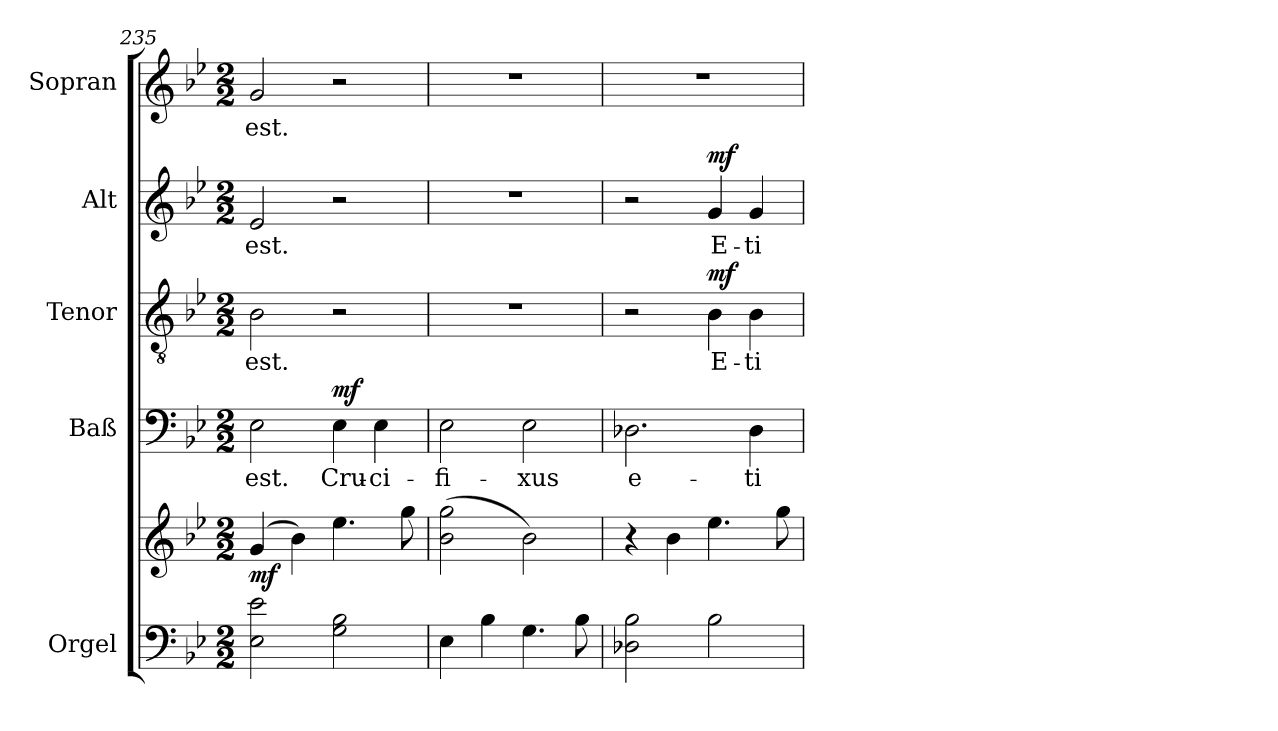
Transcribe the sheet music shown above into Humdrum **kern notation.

**kern	**kern	**dynam	**kern	**text	**dynam	**kern	**text	**dynam	**kern	**text	**dynam	**kern	**text
*part5	*part5	*part5	*part4	*part4	*part4	*part3	*part3	*part3	*part2	*part2	*part2	*part1	*part1
*staff6	*staff5	*staff5/6	*staff4	*staff4	*staff4	*staff3	*staff3	*staff3	*staff2	*staff2	*staff2	*staff1	*staff1
*I"Orgel	*	*	*I"Baß	*	*	*I"Tenor	*	*	*I"Alt	*	*	*I"Sopran	*
*I'Org.	*	*	*	*	*	*	*	*	*	*	*	*	*
*clefF4	*clefG2	*	*clefF4	*	*	*clefGv2	*	*	*clefG2	*	*	*clefG2	*
*k[b-e-]	*k[b-e-]	*	*k[b-e-]	*	*	*k[b-e-]	*	*	*k[b-e-]	*	*	*k[b-e-]	*
*B-:	*B-:	*	*B-:	*	*	*B-:	*	*	*B-:	*	*	*B-:	*
*M2/2	*M2/2	*	*M2/2	*	*	*M2/2	*	*	*M2/2	*	*	*M2/2	*
=235	=235	=235	=235	=235	=235	=235	=235	=235	=235	=235	=235	=235	=235
!	!	!LO:DY:b	!	!LO:LY:b	!	!	!LO:LY:b	!	!	!LO:LY:b	!	!	!LO:LY:b
2E-\ 2e-\	(4g/	mf	2E-\	est.	.	2B-\	est.	.	2e-/	est.	.	2g/	est.
.	4b-\)	.	.	.	.	.	.	.	.	.	.	.	.
!	!	!	!	!LO:LY:b	!LO:DY:a	!	!	!	!	!	!	!	!
2G\ 2B-\	4.ee-\	.	4E-\	Cru-	mf	2r	.	.	2r	.	.	2r	.
!	!	!	!	!LO:LY:b	!	!	!	!	!	!	!	!	!
.	.	.	4E-\	-ci-	.	.	.	.	.	.	.	.	.
.	8gg\	.	.	.	.	.	.	.	.	.	.	.	.
!!LO:PB:g=z
=236	=236	=236	=236	=236	=236	=236	=236	=236	=236	=236	=236	=236	=236
!	!	!	!	!LO:LY:b	!	!	!	!	!	!	!	!	!
4E-\	(>2b-\ 2gg\	.	2E-\	-fi-	.	1r	.	.	1r	.	.	1r	.
4B-\	.	.	.	.	.	.	.	.	.	.	.	.	.
!	!	!	!	!LO:LY:b	!	!	!	!	!	!	!	!	!
4.G\	2b-\)	.	2E-\	-xus	.	.	.	.	.	.	.	.	.
8B-\	.	.	.	.	.	.	.	.	.	.	.	.	.
=237	=237	=237	=237	=237	=237	=237	=237	=237	=237	=237	=237	=237	=237
!	!	!	!	!LO:LY:b	!	!	!	!	!	!	!	!	!
2D-X\ 2B-\	4r	.	2.D-X\	e-	.	2r	.	.	2r	.	.	1r	.
.	4b-\	.	.	.	.	.	.	.	.	.	.	.	.
!	!	!	!	!	!	!	!LO:LY:b	!LO:DY:a	!	!LO:LY:b	!LO:DY:a	!	!
2B-\	4.ee-\	.	.	.	.	4B-\	E-	mf	4g/	E-	mf	.	.
!	!	!	!	!LO:LY:b	!	!	!LO:LY:b	!	!	!LO:LY:b	!	!	!
.	.	.	4D-\	-ti-	.	4B-\	-ti-	.	4g/	-ti-	.	.	.
.	8gg\	.	.	.	.	.	.	.	.	.	.	.	.
=	=	=	=	=	=	=	=	=	=	=	=	=	=
*-	*-	*-	*-	*-	*-	*-	*-	*-	*-	*-	*-	*-	*-
